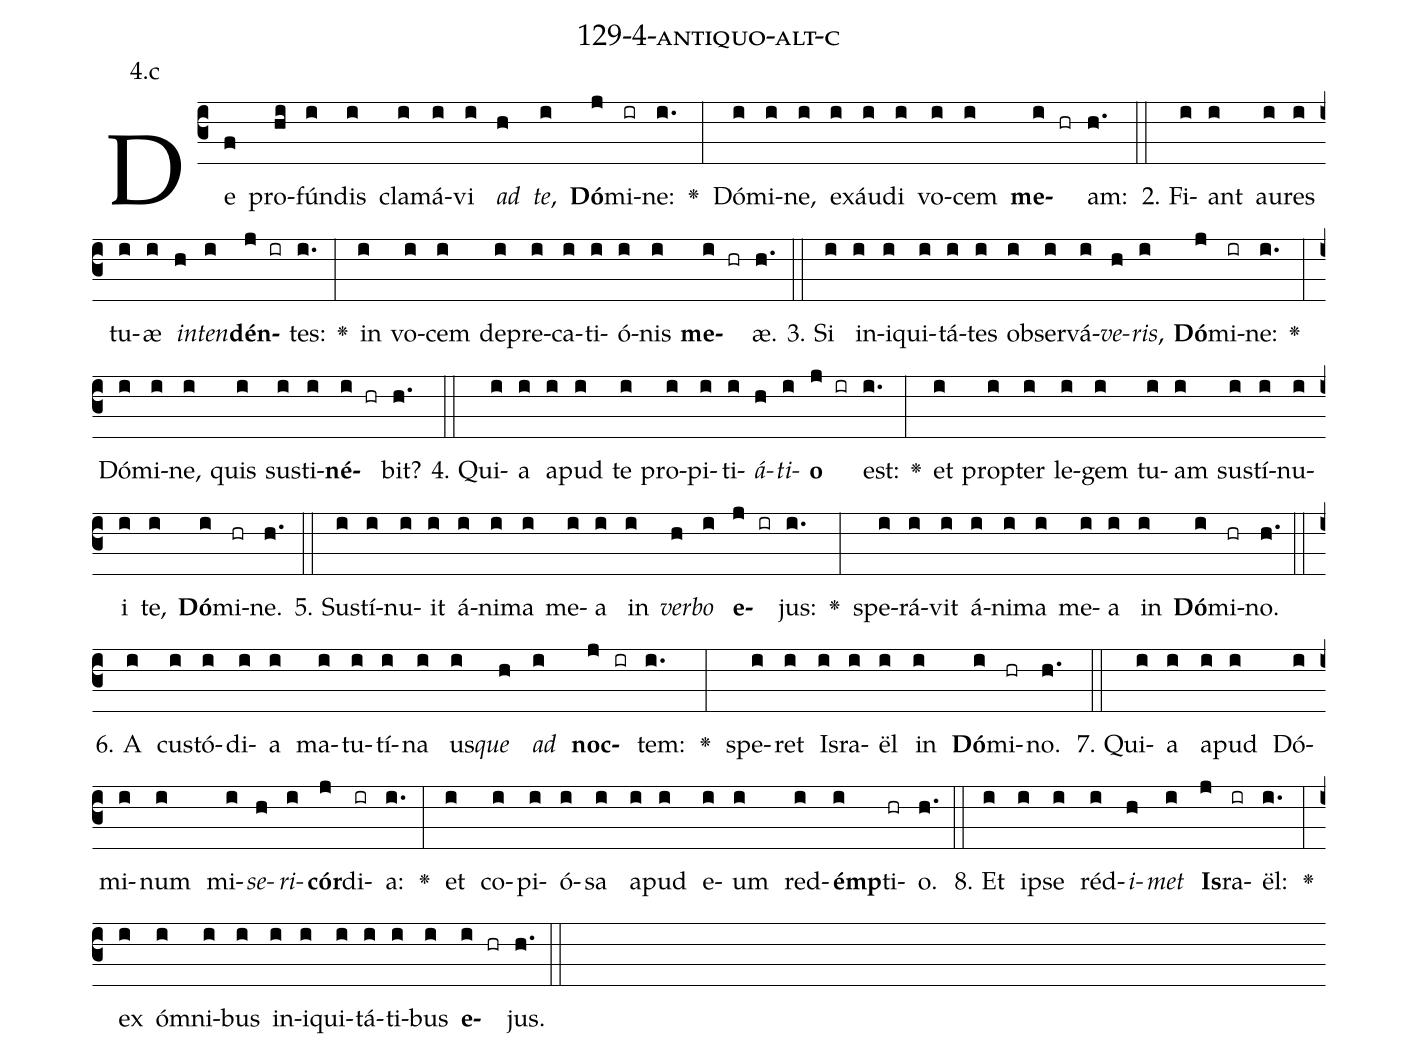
name: 129-4-antiquo-alt-c;
annotation: 4.c;
%%
(c3)De(f) pro(hi)fún(i)dis(i) cla(i)má(i)vi(i) <i>ad</i>(h) <i>te</i>,(i) <b>Dó</b>(j)mi(ir)ne:(i.) <v>\greheightstar</v>(:) Dó(i)mi(i)ne,(i) ex(i)áu(i)di(i) vo(i)cem(i) <b>me</b>(i hr)am:(h.) (::)
2. Fi(i)ant(i) au(i)res(i) tu(i)æ(i) <i>in</i>(h)<i>ten</i>(i)<b>dén</b>(j ir)tes:(i.) <v>\greheightstar</v>(:) in(i) vo(i)cem(i) de(i)pre(i)ca(i)ti(i)ó(i)nis(i) <b>me</b>(i hr)æ.(h.) (::)
3. Si(i) in(i)i(i)qui(i)tá(i)tes(i) ob(i)ser(i)vá(i)<i>ve</i>(h)<i>ris</i>,(i) <b>Dó</b>(j)mi(ir)ne:(i.) <v>\greheightstar</v>(:) Dó(i)mi(i)ne,(i) quis(i) sus(i)ti(i)<b>né</b>(i hr)bit?(h.) (::)
4. Qui(i)a(i) a(i)pud(i) te(i) pro(i)pi(i)ti(i)<i>á</i>(h)<i>ti</i>(i)<b>o</b>(j ir) est:(i.) <v>\greheightstar</v>(:) et(i) prop(i)ter(i) le(i)gem(i) tu(i)am(i) sus(i)tí(i)nu(i)i(i) te,(i) <b>Dó</b>(i)mi(hr)ne.(h.) (::)
5. Sus(i)tí(i)nu(i)it(i) á(i)ni(i)ma(i) me(i)a(i) in(i) <i>ver</i>(h)<i>bo</i>(i) <b>e</b>(j ir)jus:(i.) <v>\greheightstar</v>(:) spe(i)rá(i)vit(i) á(i)ni(i)ma(i) me(i)a(i) in(i) <b>Dó</b>(i)mi(hr)no.(h.) (::)
6. A(i) cus(i)tó(i)di(i)a(i) ma(i)tu(i)tí(i)na(i) us(i)<i>que</i>(h) <i>ad</i>(i) <b>noc</b>(j ir)tem:(i.) <v>\greheightstar</v>(:) spe(i)ret(i) Is(i)ra(i)ël(i) in(i) <b>Dó</b>(i)mi(hr)no.(h.) (::)
7. Qui(i)a(i) a(i)pud(i) Dó(i)mi(i)num(i) mi(i)<i>se</i>(h)<i>ri</i>(i)<b>cór</b>(j)di(ir)a:(i.) <v>\greheightstar</v>(:) et(i) co(i)pi(i)ó(i)sa(i) a(i)pud(i) e(i)um(i) red(i)<b>émp</b>(i)ti(hr)o.(h.) (::)
8. Et(i) ip(i)se(i) réd(i)<i>i</i>(h)<i>met</i>(i) <b>Is</b>(j)ra(ir)ël:(i.) <v>\greheightstar</v>(:) ex(i) óm(i)ni(i)bus(i) in(i)i(i)qui(i)tá(i)ti(i)bus(i) <b>e</b>(i hr)jus.(h.) (::)
